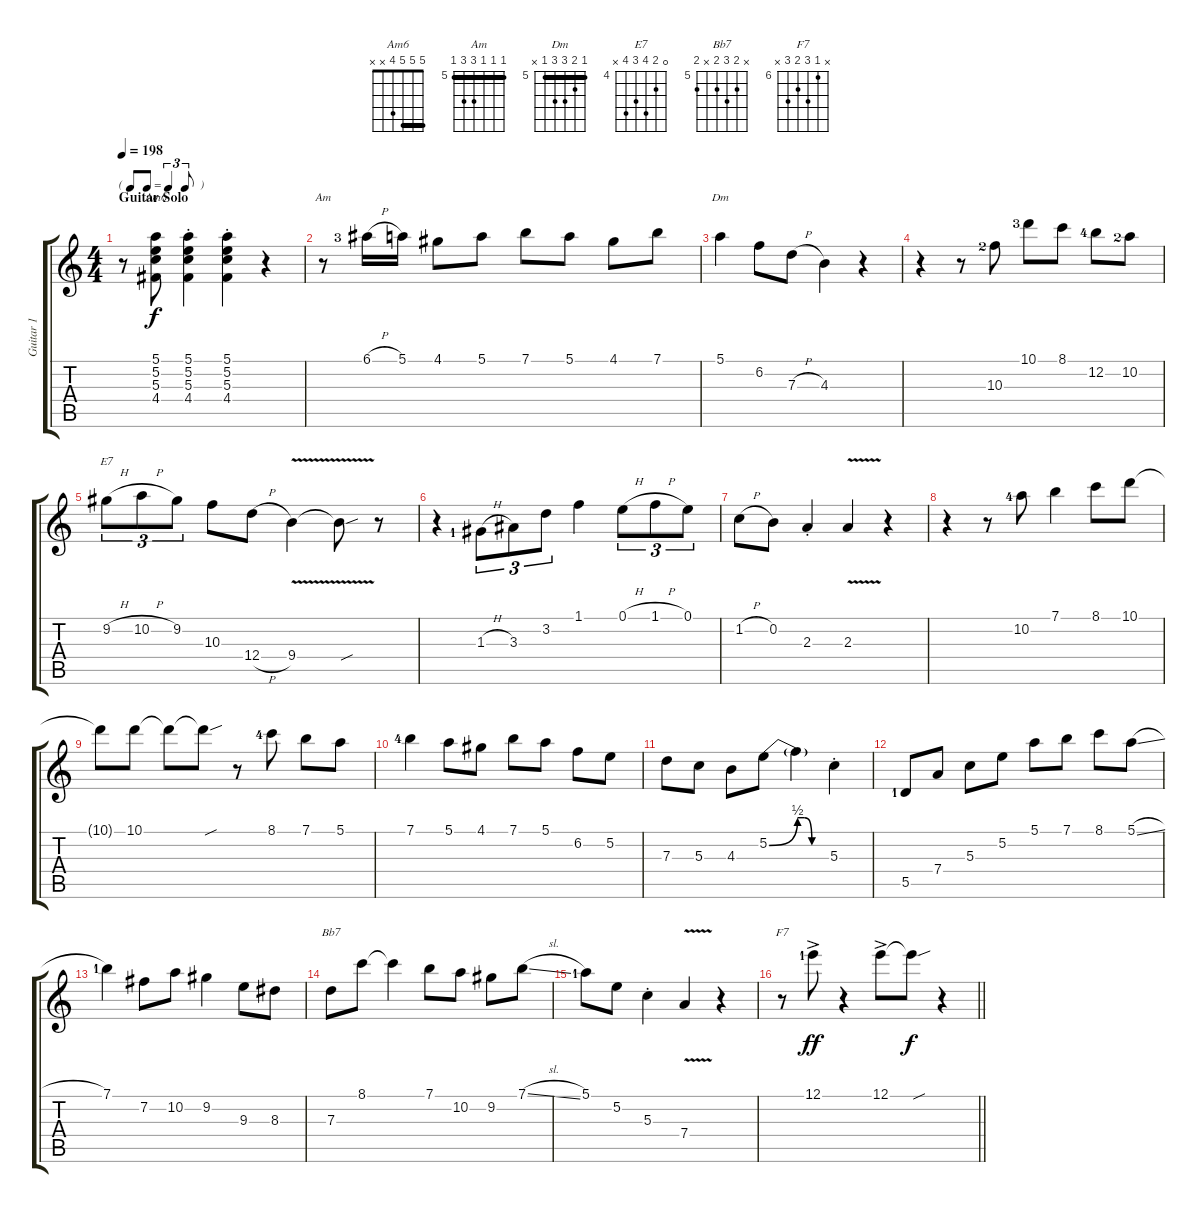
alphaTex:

\track ("Guitar 1" "Guitar 1") {instrument acousticguitarnylon}
\staff {score tabs}
\tuning (E4 B3 G3 D3 A2 E2) {hide}
\chord ("Am6" 5 5 5 4 x x) {barre 5}
\chord ("Am" 5 5 5 7 7 5) {firstfret 5 barre 5}
\chord ("Dm" 5 6 7 7 5 x) {firstfret 5 barre 5}
\chord ("E7" 0 5 7 6 7 x) {firstfret 4}
\chord ("Bb7" x 6 7 6 x 6) {firstfret 5}
\chord ("F7" x 6 8 7 8 x) {firstfret 6}
\ts (4 4)
\tf triplet8th
\section ("" "Guitar Solo")
\tempo 198
\clef g2
\ks c
r.8{dy f} (5.1 5.2 5.3 4.4).8{ch "Am6"} (5.1{st} 5.2{st} 5.3{st} 4.4{st}).4 (5.1{st} 5.2{st} 5.3{st} 4.4{st}).4 r.4 |
r.8{ch "Am"} 6.1{h lf 4}.16 5.1.16 4.1.8 5.1.8 7.1.8 5.1.8 4.1.8 7.1.8 |
5.1.4{ch "Dm"} 6.2.8 7.3{h}.8 4.3.4 r.4 |
r.4 r.8 10.3{lf 3}.8 10.1{lf 4}.8 8.1.8 12.2{lf 5}.8 10.2{lf 3}.8 |
9.2{h}.8{tu (3 2) ch "E7"} 10.2{h}.8{tu (3 2)} 9.2.8{tu (3 2)} 10.3.8 12.4{h}.8 9.4{v}.4 9.4{sou t}.8 r.8 |
r.4 1.3{h lf 2}.8{tu (3 2)} 3.3.8{tu (3 2)} 3.2.8{tu (3 2)} 1.1.4 0.1{h}.8{tu (3 2)} 1.1{h}.8{tu (3 2)} 0.1.8{tu (3 2)} |
1.2{h}.8 0.2.8 2.3{st}.4 2.3{v}.4 r.4 |
r.4 r.8 10.2{lf 5}.8 7.1.4 8.1.8 10.1.8 |
10.1{t}.8 10.1.8 10.1{t}.8 10.1{sou t}.8 r.8 8.1{lf 5}.8 7.1.8 5.1.8 |
7.1{lf 5}.4 5.1.8 4.1.8 7.1.8 5.1.8 6.2.8 5.2.8 |
7.3.8 5.3.8 4.3.8 5.2{be (bend 0 0 60 2)}.8 5.2{be (custom 0 2 15 2 30 0 60 0) t}.4 5.3{st}.4 |
5.5{lf 2}.8 7.4.8 5.3.8 5.2.8 5.1.8 7.1.8 8.1.8 5.1{sl}.8 |
7.1{lf 2}.4 7.2.8 10.2.8 9.2.4 9.3.8 8.3.8 |
7.3.8{ch "Bb7"} 8.1.8 8.1{t}.4 7.1.8 10.2.8 9.2.8 7.1{sl}.8 |
5.1{lf 2}.8 5.2.8 5.3{st}.4 7.4{v}.4 r.4 |
\barLineRight lightlight
r.8{ch "F7"} 12.1{ac lf 2}.8{dy ff} r.4 12.1{ac}.8 12.1{sou t}.8{dy f} r.4
